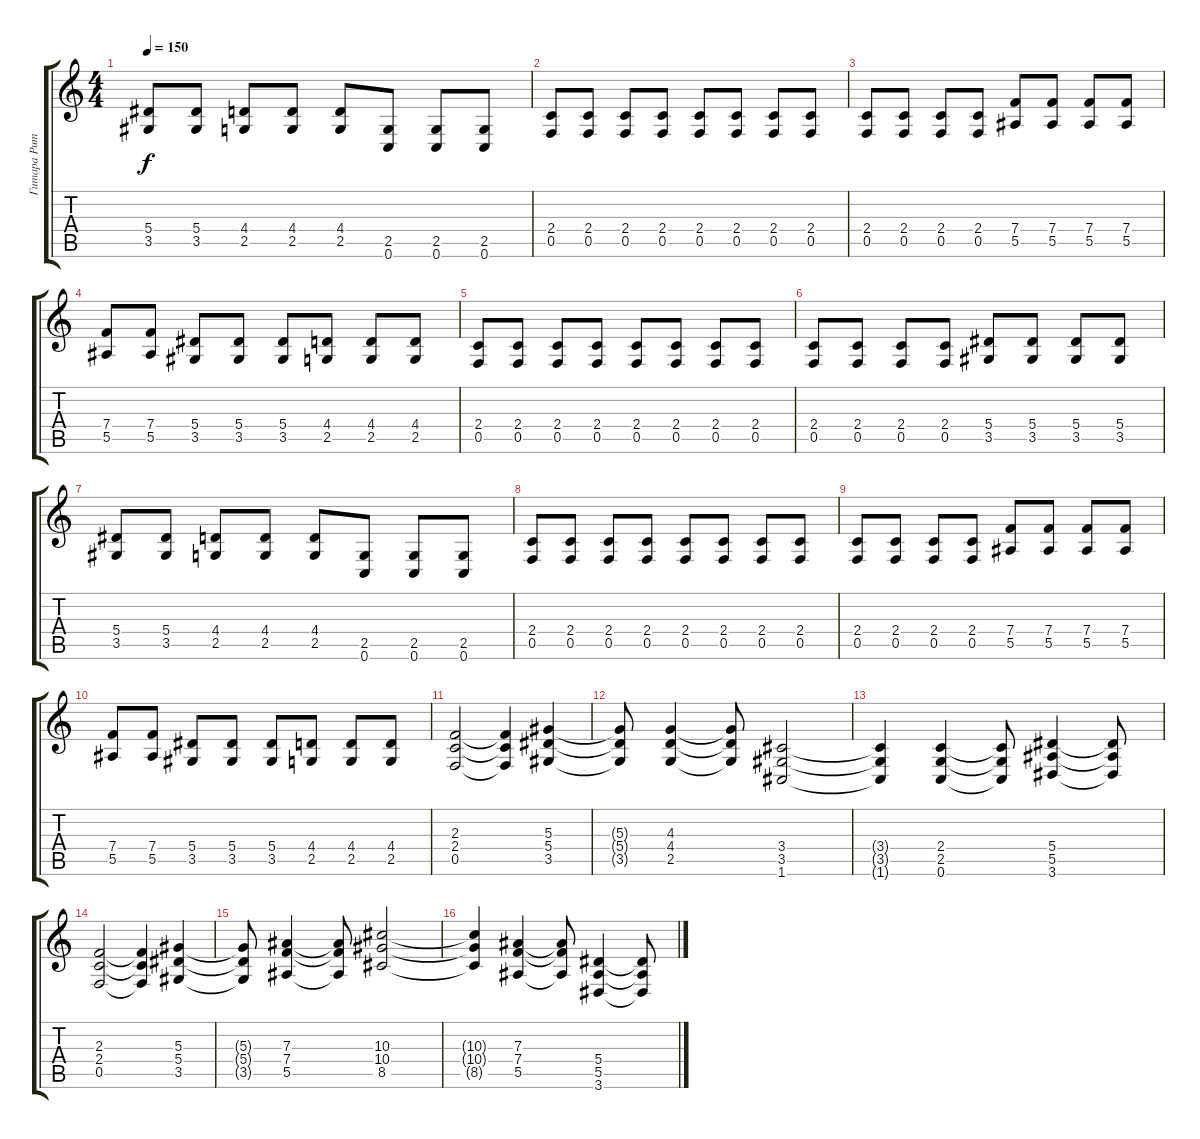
\track ("Гитара Ритма" "Гитара Рит") {instrument acousticguitarsteel}
\staff {score tabs}
\tuning (C4 G3 Eb3 Bb2 F2 C2) {hide}
\ts (4 4)
\tempo 150
\clef g2
\ks c
(5.4 3.5).8{dy f} (5.4 3.5).8 (4.4 2.5).8 (4.4 2.5).8 (4.4 2.5).8 (2.5 0.6).8 (2.5 0.6).8 (2.5 0.6).8 |
(2.4 0.5).8 (2.4 0.5).8 (2.4 0.5).8 (2.4 0.5).8 (2.4 0.5).8 (2.4 0.5).8 (2.4 0.5).8 (2.4 0.5).8 |
(2.4 0.5).8 (2.4 0.5).8 (2.4 0.5).8 (2.4 0.5).8 (7.4 5.5).8 (7.4 5.5).8 (7.4 5.5).8 (7.4 5.5).8 |
(7.4 5.5).8 (7.4 5.5).8 (5.4 3.5).8 (5.4 3.5).8 (5.4 3.5).8 (4.4 2.5).8 (4.4 2.5).8 (4.4 2.5).8 |
(2.4 0.5).8 (2.4 0.5).8 (2.4 0.5).8 (2.4 0.5).8 (2.4 0.5).8 (2.4 0.5).8 (2.4 0.5).8 (2.4 0.5).8 |
(2.4 0.5).8 (2.4 0.5).8 (2.4 0.5).8 (2.4 0.5).8 (5.4 3.5).8 (5.4 3.5).8 (5.4 3.5).8 (5.4 3.5).8 |
(5.4 3.5).8 (5.4 3.5).8 (4.4 2.5).8 (4.4 2.5).8 (4.4 2.5).8 (2.5 0.6).8 (2.5 0.6).8 (2.5 0.6).8 |
(2.4 0.5).8 (2.4 0.5).8 (2.4 0.5).8 (2.4 0.5).8 (2.4 0.5).8 (2.4 0.5).8 (2.4 0.5).8 (2.4 0.5).8 |
(2.4 0.5).8 (2.4 0.5).8 (2.4 0.5).8 (2.4 0.5).8 (7.4 5.5).8 (7.4 5.5).8 (7.4 5.5).8 (7.4 5.5).8 |
(7.4 5.5).8 (7.4 5.5).8 (5.4 3.5).8 (5.4 3.5).8 (5.4 3.5).8 (4.4 2.5).8 (4.4 2.5).8 (4.4 2.5).8 |
(2.3 2.4 0.5).2 (2.3{t} 2.4{t} 0.5{t}).4 (5.3 5.4 3.5).4 |
(5.3{t} 5.4{t} 3.5{t}).8 (4.3 4.4 2.5).4 (4.3{t} 4.4{t} 2.5{t}).8 (3.4 3.5 1.6).2 |
(3.4{t} 3.5{t} 1.6{t}).4 (2.4 2.5 0.6).4 (2.4{t} 2.5{t} 0.6{t}).8 (5.4 5.5 3.6).4 (5.4{t} 5.5{t} 3.6{t}).8 |
(2.3 2.4 0.5).2 (2.3{t} 2.4{t} 0.5{t}).4 (5.3 5.4 3.5).4 |
(5.3{t} 5.4{t} 3.5{t}).8 (7.3 7.4 5.5).4 (7.3{t} 7.4{t} 5.5{t}).8 (10.3 10.4 8.5).2 |
(10.3{t} 10.4{t} 8.5{t}).4 (7.3 7.4 5.5).4 (7.3{t} 7.4{t} 5.5{t}).8 (5.4 5.5 3.6).4 (5.4{t} 5.5{t} 3.6{t}).8
